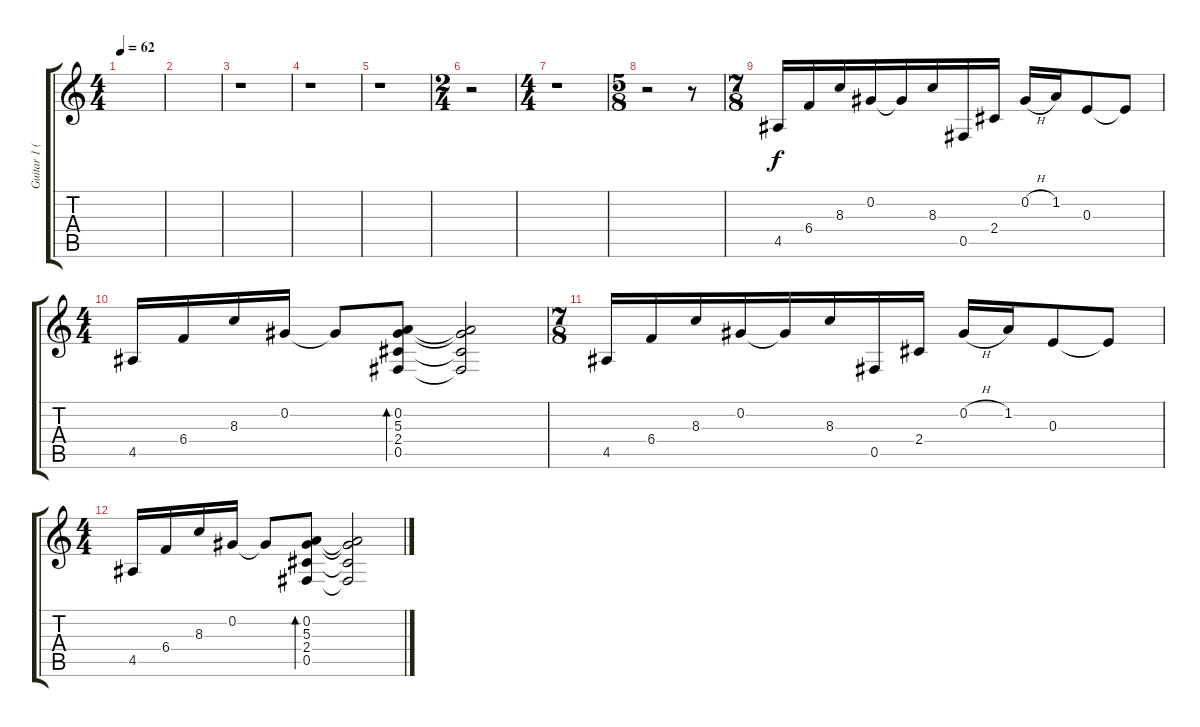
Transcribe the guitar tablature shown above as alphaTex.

\track ("Guitar 1 (clean)" "Guitar 1 (") {instrument acousticguitarsteel}
\staff {score tabs}
\tuning (Db4 Ab3 E3 B2 Gb2 Db2) {hide}
\ts (4 4)
\tempo 62
\clef g2
\ks c
|
|
r.1 |
r.1 |
r.1 |
\ts (2 4)
r.2 |
\ts (4 4)
r.1 |
\ts (5 8)
r.2 r.8 |
\ts (7 8)
4.5.16 6.4.16 8.3.16 0.2.16 0.2{t}.16 8.3.16 0.5.16 2.4.16 0.2{h}.16 1.2.16 0.3.8 0.3{t}.8 |
\ts (4 4)
4.5.16 6.4.16 8.3.16 0.2.16 0.2{t}.8 (0.2 5.3 2.4 0.5).8{bd 480} (0.2{t} 5.3{t} 2.4{t} 0.5{t}).2 |
\ts (7 8)
4.5.16 6.4.16 8.3.16 0.2.16 0.2{t}.16 8.3.16 0.5.16 2.4.16 0.2{h}.16 1.2.16 0.3.8 0.3{t}.8 |
\ts (4 4)
4.5.16 6.4.16 8.3.16 0.2.16 0.2{t}.8 (0.2 5.3 2.4 0.5).8{bd 480} (0.2{t} 5.3{t} 2.4{t} 0.5{t}).2
